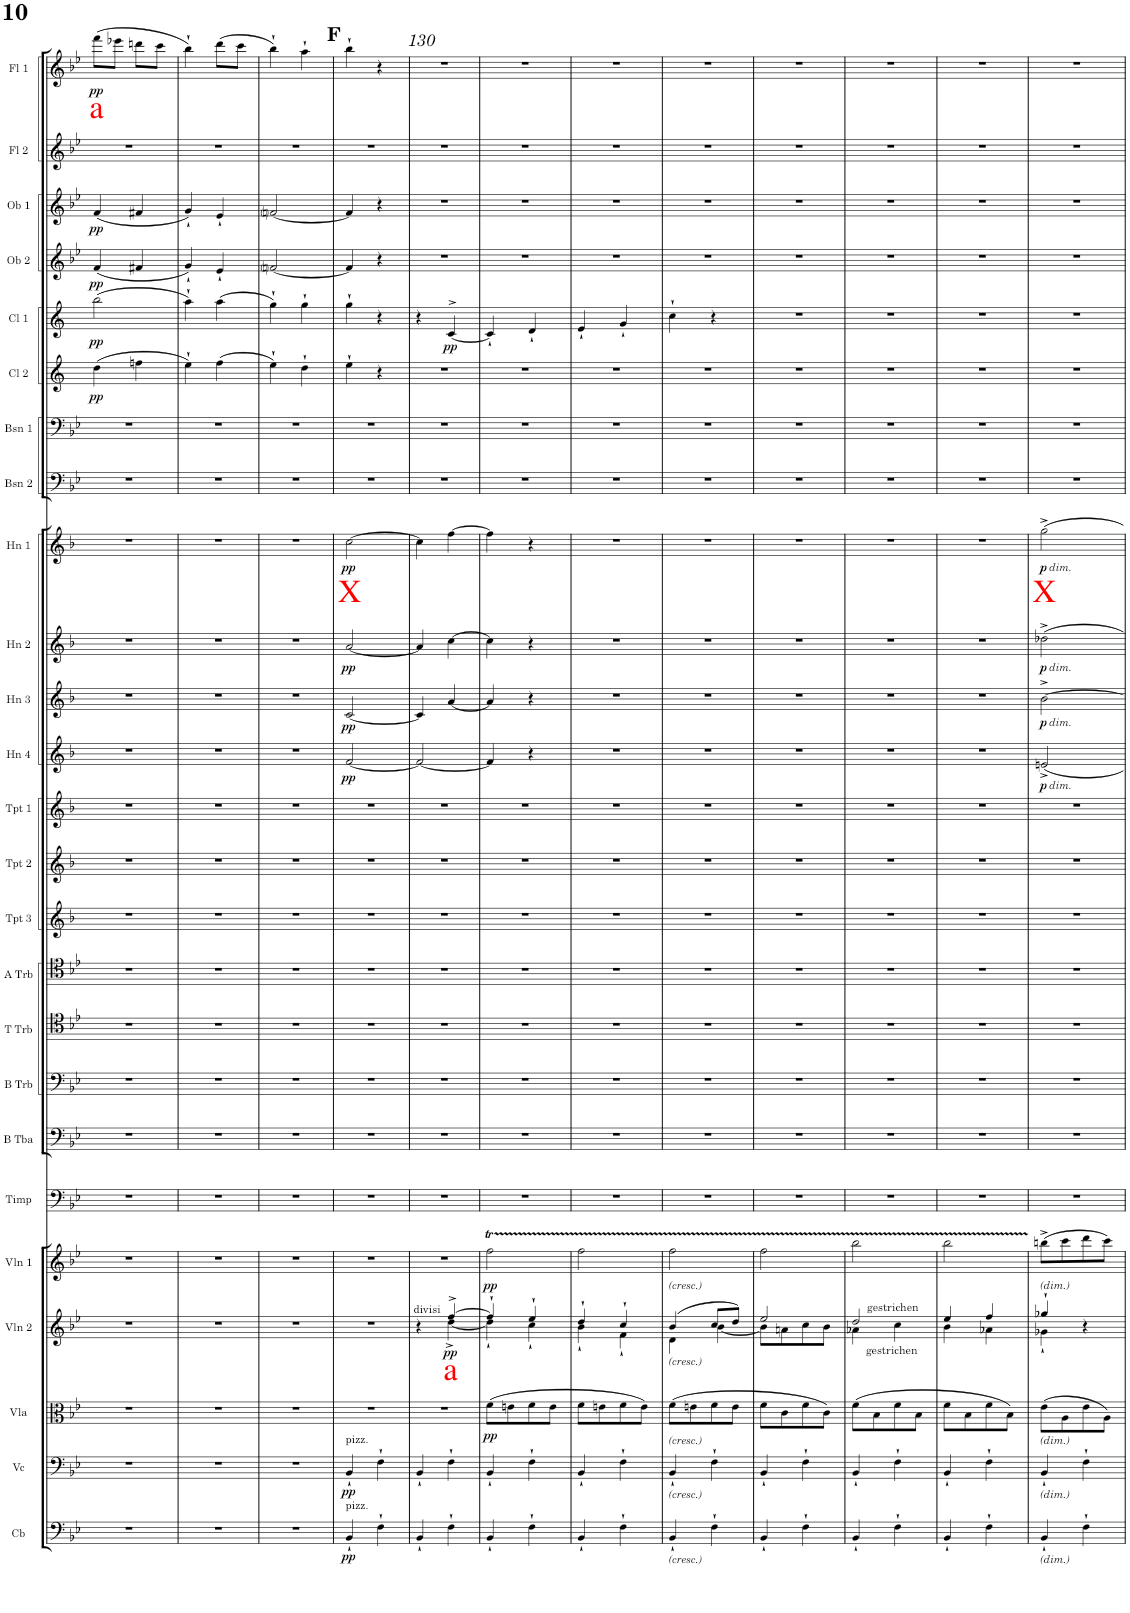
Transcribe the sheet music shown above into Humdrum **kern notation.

**kern	**dynam	**kern	**dynam	**kern	**dynam	**kern	**text	**dynam	**kern	**dynam	**kern	**kern	**kern	**kern	**kern	**kern	**kern	**kern	**kern	**dynam	**kern	**dynam	**kern	**dynam	**kern	**text	**dynam	**kern	**kern	**kern	**dynam	**kern	**dynam	**kern	**dynam	**kern	**dynam	**kern	**kern	**text	**dynam
*part25	*part25	*part24	*part24	*part23	*part23	*part22	*part22	*part22	*part21	*part21	*part20	*part19	*part18	*part17	*part16	*part15	*part14	*part13	*part12	*part12	*part11	*part11	*part10	*part10	*part9	*part9	*part9	*part8	*part7	*part6	*part6	*part5	*part5	*part4	*part4	*part3	*part3	*part2	*part1	*part1	*part1
*staff25	*staff25	*staff24	*staff24	*staff23	*staff23	*staff22	*staff22	*staff22	*staff21	*staff21	*staff20	*staff19	*staff18	*staff17	*staff16	*staff15	*staff14	*staff13	*staff12	*staff12	*staff11	*staff11	*staff10	*staff10	*staff9	*staff9	*staff9	*staff8	*staff7	*staff6	*staff6	*staff5	*staff5	*staff4	*staff4	*staff3	*staff3	*staff2	*staff1	*staff1	*staff1
*I"Contrabass	*	*I"Violoncello	*	*I"Viola	*	*I"Violin 2	*	*	*I"Violin 1	*	*I"Timpani	*I"Bass Tuba	*I"Bass Trombone	*I"Tenor Trombone	*I"Alto Trombone	*I"F Trumpet 3	*I"F Trumpet 2	*I"F Trumpet 1	*I"F Horn 4	*	*I"F Horn 3	*	*I"F Horn 2	*	*I"F Horn 1	*	*	*I"Bassoon 2	*I"Bassoon 1	*I"Bb Clarinet 2	*	*I"Bb Clarinet 1	*	*I"Oboe 2	*	*I"Oboe 1	*	*I"Flute 2	*I"Flute 1	*	*
*I'Cb	*	*I'Vc	*	*I'Vla	*	*I'Vln 2	*	*	*I'Vln 1	*	*I'Timp	*I'B Tba	*I'B Trb	*I'T Trb	*I'A Trb	*I'Tpt 3	*I'Tpt 2	*I'Tpt 1	*I'Hn 4	*	*I'Hn 3	*	*I'Hn 2	*	*I'Hn 1	*	*	*I'Bsn 2	*I'Bsn 1	*I'Cl 2	*	*I'Cl 1	*	*I'Ob 2	*	*I'Ob 1	*	*I'Fl 2	*I'Fl 1	*	*
!!LO:PB:g=z
*clefF4	*	*clefF4	*	*clefC3	*	*clefG2	*	*	*clefG2	*	*clefF4	*clefF4	*clefF4	*clefC4	*clefC4	*clefG2	*clefG2	*clefG2	*clefG2	*	*clefG2	*	*clefG2	*	*clefG2	*	*	*clefF4	*clefF4	*clefG2	*	*clefG2	*	*clefG2	*	*clefG2	*	*clefG2	*clefG2	*	*
*Trd7c12	*	*	*	*	*	*	*	*	*	*	*	*	*	*	*	*Trd-3c-5	*Trd-3c-5	*Trd-3c-5	*Trd4c7	*	*Trd4c7	*	*Trd4c7	*	*Trd4c7	*	*	*	*	*Trd1c2	*	*Trd1c2	*	*	*	*	*	*	*	*	*
*k[b-e-]	*	*k[b-e-]	*	*k[b-e-]	*	*k[b-e-]	*	*	*k[b-e-]	*	*k[b-e-]	*k[b-e-]	*k[b-e-]	*k[b-e-]	*k[b-e-]	*k[b-]	*k[b-]	*k[b-]	*k[b-]	*	*k[b-]	*	*k[b-]	*	*k[b-]	*	*	*k[b-e-]	*k[b-e-]	*k[]	*	*k[]	*	*k[b-e-]	*	*k[b-e-]	*	*k[b-e-]	*k[b-e-]	*	*
*M2/4	*	*M2/4	*	*M2/4	*	*M2/4	*	*	*M2/4	*	*M2/4	*M2/4	*M2/4	*M2/4	*M2/4	*M2/4	*M2/4	*M2/4	*M2/4	*	*M2/4	*	*M2/4	*	*M2/4	*	*	*M2/4	*M2/4	*M2/4	*	*M2/4	*	*M2/4	*	*M2/4	*	*M2/4	*M2/4	*	*
=126	=126	=126	=126	=126	=126	=126	=126	=126	=126	=126	=126	=126	=126	=126	=126	=126	=126	=126	=126	=126	=126	=126	=126	=126	=126	=126	=126	=126	=126	=126	=126	=126	=126	=126	=126	=126	=126	=126	=126	=126	=126
!	!	!	!	!	!	!	!	!	!	!	!	!	!	!	!	!	!	!	!	!	!	!	!	!	!	!	!	!	!	!	!LO:DY:b	!	!LO:DY:b	!	!LO:DY:b	!	!LO:DY:b	!	!	!LO:LY:b:color=#FF0000	!LO:DY:b
2r	.	2r	.	2r	.	2r	.	.	2r	.	2r	2r	2r	2r	2r	2r	2r	2r	2r	.	2r	.	2r	.	2r	.	.	2r	2r	(4dd\	pp	(2bb\	pp	(4f/	pp	(4f/	pp	2r	(8fff\L	a	pp
.	.	.	.	.	.	.	.	.	.	.	.	.	.	.	.	.	.	.	.	.	.	.	.	.	.	.	.	.	.	.	.	.	.	.	.	.	.	.	8eee-X\J	.	.
.	.	.	.	.	.	.	.	.	.	.	.	.	.	.	.	.	.	.	.	.	.	.	.	.	.	.	.	.	.	4ffn\	.	.	.	4f#X/	.	4f#X/	.	.	8dddn\L	.	.
.	.	.	.	.	.	.	.	.	.	.	.	.	.	.	.	.	.	.	.	.	.	.	.	.	.	.	.	.	.	.	.	.	.	.	.	.	.	.	8ccc\J	.	.
=127	=127	=127	=127	=127	=127	=127	=127	=127	=127	=127	=127	=127	=127	=127	=127	=127	=127	=127	=127	=127	=127	=127	=127	=127	=127	=127	=127	=127	=127	=127	=127	=127	=127	=127	=127	=127	=127	=127	=127	=127	=127
2r	.	2r	.	2r	.	2r	.	.	2r	.	2r	2r	2r	2r	2r	2r	2r	2r	2r	.	2r	.	2r	.	2r	.	.	2r	2r	4ee`\)	.	4aa`\)	.	4g`/)	.	4g`/)	.	2r	4bb-`\)	.	.
.	.	.	.	.	.	.	.	.	.	.	.	.	.	.	.	.	.	.	.	.	.	.	.	.	.	.	.	.	.	(4ff\	.	(4aa\	.	4e-`/	.	4e-`/	.	.	(8ddd\L	.	.
.	.	.	.	.	.	.	.	.	.	.	.	.	.	.	.	.	.	.	.	.	.	.	.	.	.	.	.	.	.	.	.	.	.	.	.	.	.	.	8ccc\J	.	.
=128	=128	=128	=128	=128	=128	=128	=128	=128	=128	=128	=128	=128	=128	=128	=128	=128	=128	=128	=128	=128	=128	=128	=128	=128	=128	=128	=128	=128	=128	=128	=128	=128	=128	=128	=128	=128	=128	=128	=128	=128	=128
2r	.	2r	.	2r	.	2r	.	.	2r	.	2r	2r	2r	2r	2r	2r	2r	2r	2r	.	2r	.	2r	.	2r	.	.	2r	2r	4ee`\)	.	4gg`\)	.	[2fni/	.	[2fni/	.	2r	4bb-`\)	.	.
.	.	.	.	.	.	.	.	.	.	.	.	.	.	.	.	.	.	.	.	.	.	.	.	.	.	.	.	.	.	4dd`\	.	4gg`\	.	.	.	.	.	.	4aa`\	.	.
!!LO:REH:place=s1:a:B:cj:enc=none:fs=18:t=F
=129	=129	=129	=129	=129	=129	=129	=129	=129	=129	=129	=129	=129	=129	=129	=129	=129	=129	=129	=129	=129	=129	=129	=129	=129	=129	=129	=129	=129	=129	=129	=129	=129	=129	=129	=129	=129	=129	=129	=129	=129	=129
!	!	!LO:TX:a:t=pizz.	!	!	!	!	!	!	!	!	!	!	!	!	!	!	!	!	!	!	!	!	!	!	!	!	!	!	!	!	!	!	!	!	!	!	!	!	!	!	!
!LO:TX:a:t=pizz.	!	!	!	!	!	!	!	!	!	!	!	!	!	!	!	!	!	!	!	!	!	!	!	!	!	!	!	!	!	!	!	!	!	!	!	!	!	!	!	!	!
!	!LO:DY:b	!	!LO:DY:b	!	!	!	!	!	!	!	!	!	!	!	!	!	!	!	!	!LO:DY:b	!	!LO:DY:b	!	!LO:DY:b	!	!LO:LY:b:color=#FF0000	!LO:DY:b	!	!	!	!	!	!	!	!	!	!	!	!	!	!
4BB-`/	pp	4BB-`/	pp	2r	.	2r	.	.	2r	.	2r	2r	2r	2r	2r	2r	2r	2r	[2f/	pp	[2c/	pp	[2a/	pp	[2cc\	X	pp	2r	2r	4ee`\	.	4gg`\	.	4f/]	.	4f/]	.	2r	4bb-`\	.	.
4F`\	.	4F`\	.	.	.	.	.	.	.	.	.	.	.	.	.	.	.	.	.	.	.	.	.	.	.	.	.	.	.	4r	.	4r	.	4r	.	4r	.	.	4r	.	.
=130	=130	=130	=130	=130	=130	=130	=130	=130	=130	=130	=130	=130	=130	=130	=130	=130	=130	=130	=130	=130	=130	=130	=130	=130	=130	=130	=130	=130	=130	=130	=130	=130	=130	=130	=130	=130	=130	=130	=130	=130	=130
*	*	*	*	*	*	*^	*	*	*	*	*	*	*	*	*	*	*	*	*	*	*	*	*	*	*	*	*	*	*	*	*	*	*	*	*	*	*	*	*	*	*
!	!	!	!	!	!	!LO:TX:a:t=divisi	!	!	!	!	!	!	!	!	!	!	!	!	!	!	!	!	!	!	!	!	!	!	!	!	!	!	!	!	!	!	!	!	!	!	!	!
4BB-`/	.	4BB-`/	.	2r	.	4r	4ryy	.	.	2r	.	2r	2r	2r	2r	2r	2r	2r	2r	2f/_	.	4c/]	.	4a/]	.	4cc\]	.	.	2r	2r	2r	.	4r	.	2r	.	2r	.	2r	2r	.	.
!	!	!	!	!	!	!	!	!LO:LY:b:color=#FF0000	!LO:DY:b	!	!	!	!	!	!	!	!	!	!	!	!	!	!	!	!	!	!	!	!	!	!	!	!	!LO:DY:b	!	!	!	!	!	!	!	!
4F`\	.	4F`\	.	.	.	[4ff^/	[4dd^\	a	pp	.	.	.	.	.	.	.	.	.	.	.	.	[4a/	.	[4cc\	.	[4ff\	.	.	.	.	.	.	[4c^>/	pp	.	.	.	.	.	.	.	.
=131	=131	=131	=131	=131	=131	=131	=131	=131	=131	=131	=131	=131	=131	=131	=131	=131	=131	=131	=131	=131	=131	=131	=131	=131	=131	=131	=131	=131	=131	=131	=131	=131	=131	=131	=131	=131	=131	=131	=131	=131	=131	=131
!	!	!	!	!	!LO:DY:b	!	!	!	!	!	!LO:DY:b	!	!	!	!	!	!	!	!	!	!	!	!	!	!	!	!	!	!	!	!	!	!	!	!	!	!	!	!	!	!	!
4BB-`/	.	4BB-`/	.	(8f\L	pp	4ff`/]	4dd`\]	.	.	2ffT\	pp	2r	2r	2r	2r	2r	2r	2r	2r	4f/]	.	4a/]	.	4cc\]	.	4ff\]	.	.	2r	2r	2r	.	4c`/]	.	2r	.	2r	.	2r	2r	.	.
.	.	.	.	8en\	.	.	.	.	.	.	.	.	.	.	.	.	.	.	.	.	.	.	.	.	.	.	.	.	.	.	.	.	.	.	.	.	.	.	.	.	.	.
4F`\	.	4F`\	.	8f\	.	4ee-`/	4cc`\	.	.	.	.	.	.	.	.	.	.	.	.	4r	.	4r	.	4r	.	4r	.	.	.	.	.	.	4d`/	.	.	.	.	.	.	.	.	.
.	.	.	.	8e\J	.	.	.	.	.	.	.	.	.	.	.	.	.	.	.	.	.	.	.	.	.	.	.	.	.	.	.	.	.	.	.	.	.	.	.	.	.	.
=132	=132	=132	=132	=132	=132	=132	=132	=132	=132	=132	=132	=132	=132	=132	=132	=132	=132	=132	=132	=132	=132	=132	=132	=132	=132	=132	=132	=132	=132	=132	=132	=132	=132	=132	=132	=132	=132	=132	=132	=132	=132	=132
4BB-`/	.	4BB-`/	.	8f\L	.	4dd`/	4b-`\	.	.	2ff\	.	2r	2r	2r	2r	2r	2r	2r	2r	2r	.	2r	.	2r	.	2r	.	.	2r	2r	2r	.	4e`/	.	2r	.	2r	.	2r	2r	.	.
.	.	.	.	8en\	.	.	.	.	.	.	.	.	.	.	.	.	.	.	.	.	.	.	.	.	.	.	.	.	.	.	.	.	.	.	.	.	.	.	.	.	.	.
4F`\	.	4F`\	.	8f\	.	4cc`/	4f`\	.	.	.	.	.	.	.	.	.	.	.	.	.	.	.	.	.	.	.	.	.	.	.	.	.	4g`/	.	.	.	.	.	.	.	.	.
.	.	.	.	8e\J)	.	.	.	.	.	.	.	.	.	.	.	.	.	.	.	.	.	.	.	.	.	.	.	.	.	.	.	.	.	.	.	.	.	.	.	.	.	.
=133	=133	=133	=133	=133	=133	=133	=133	=133	=133	=133	=133	=133	=133	=133	=133	=133	=133	=133	=133	=133	=133	=133	=133	=133	=133	=133	=133	=133	=133	=133	=133	=133	=133	=133	=133	=133	=133	=133	=133	=133	=133	=133
!	!	!	!	!	!	!	!	!	!	!LO:TX:b:i:t=(cresc.)	!	!	!	!	!	!	!	!	!	!	!	!	!	!	!	!	!	!	!	!	!	!	!	!	!	!	!	!	!	!	!	!
!	!	!	!	!	!	!LO:TX:b:i:t=(cresc.)	!	!	!	!	!	!	!	!	!	!	!	!	!	!	!	!	!	!	!	!	!	!	!	!	!	!	!	!	!	!	!	!	!	!	!	!
!	!	!	!	!LO:TX:b:i:t=(cresc.)	!	!	!	!	!	!	!	!	!	!	!	!	!	!	!	!	!	!	!	!	!	!	!	!	!	!	!	!	!	!	!	!	!	!	!	!	!	!
!	!	!LO:TX:b:i:t=(cresc.)	!	!	!	!	!	!	!	!	!	!	!	!	!	!	!	!	!	!	!	!	!	!	!	!	!	!	!	!	!	!	!	!	!	!	!	!	!	!	!	!
!LO:TX:b:i:t=(cresc.)	!	!	!	!	!	!	!	!	!	!	!	!	!	!	!	!	!	!	!	!	!	!	!	!	!	!	!	!	!	!	!	!	!	!	!	!	!	!	!	!	!	!
4BB-`/	.	4BB-`/	.	(8f\L	.	(4b-/	4d\	.	.	2ff\	.	2r	2r	2r	2r	2r	2r	2r	2r	2r	.	2r	.	2r	.	2r	.	.	2r	2r	2r	.	4cc`\	.	2r	.	2r	.	2r	2r	.	.
.	.	.	.	8en\	.	.	.	.	.	.	.	.	.	.	.	.	.	.	.	.	.	.	.	.	.	.	.	.	.	.	.	.	.	.	.	.	.	.	.	.	.	.
4F`\	.	4F`\	.	8f\	.	8cc/L	[4b-\	.	.	.	.	.	.	.	.	.	.	.	.	.	.	.	.	.	.	.	.	.	.	.	.	.	4r	.	.	.	.	.	.	.	.	.
.	.	.	.	8e\J	.	8dd/J)	.	.	.	.	.	.	.	.	.	.	.	.	.	.	.	.	.	.	.	.	.	.	.	.	.	.	.	.	.	.	.	.	.	.	.	.
=134	=134	=134	=134	=134	=134	=134	=134	=134	=134	=134	=134	=134	=134	=134	=134	=134	=134	=134	=134	=134	=134	=134	=134	=134	=134	=134	=134	=134	=134	=134	=134	=134	=134	=134	=134	=134	=134	=134	=134	=134	=134	=134
4BB-`/	.	4BB-`/	.	8f\L	.	2ee-/	8b-\L]	.	.	2ff\	.	2r	2r	2r	2r	2r	2r	2r	2r	2r	.	2r	.	2r	.	2r	.	.	2r	2r	2r	.	2r	.	2r	.	2r	.	2r	2r	.	.
.	.	.	.	8c\	.	.	8an\	.	.	.	.	.	.	.	.	.	.	.	.	.	.	.	.	.	.	.	.	.	.	.	.	.	.	.	.	.	.	.	.	.	.	.
4F`\	.	4F`\	.	8f\	.	.	8cc\	.	.	.	.	.	.	.	.	.	.	.	.	.	.	.	.	.	.	.	.	.	.	.	.	.	.	.	.	.	.	.	.	.	.	.
.	.	.	.	8c\J)	.	.	8b-\J	.	.	.	.	.	.	.	.	.	.	.	.	.	.	.	.	.	.	.	.	.	.	.	.	.	.	.	.	.	.	.	.	.	.	.
=135	=135	=135	=135	=135	=135	=135	=135	=135	=135	=135	=135	=135	=135	=135	=135	=135	=135	=135	=135	=135	=135	=135	=135	=135	=135	=135	=135	=135	=135	=135	=135	=135	=135	=135	=135	=135	=135	=135	=135	=135	=135	=135
!	!	!	!	!	!	!LO:TX:a:t=gestrichen	!	!	!	!	!	!	!	!	!	!	!	!	!	!	!	!	!	!	!	!	!	!	!	!	!	!	!	!	!	!	!	!	!	!	!	!
!	!	!	!	!	!	!LO:TX:a:t=gestrichen	!	!	!	!	!	!	!	!	!	!	!	!	!	!	!	!	!	!	!	!	!	!	!	!	!	!	!	!	!	!	!	!	!	!	!	!
4BB-`/	.	4BB-`/	.	(8f\L	.	2dd/	4a-X\	.	.	2bb-\	.	2r	2r	2r	2r	2r	2r	2r	2r	2r	.	2r	.	2r	.	2r	.	.	2r	2r	2r	.	2r	.	2r	.	2r	.	2r	2r	.	.
.	.	.	.	8B-\	.	.	.	.	.	.	.	.	.	.	.	.	.	.	.	.	.	.	.	.	.	.	.	.	.	.	.	.	.	.	.	.	.	.	.	.	.	.
4F`\	.	4F`\	.	8f\	.	.	4cc\	.	.	.	.	.	.	.	.	.	.	.	.	.	.	.	.	.	.	.	.	.	.	.	.	.	.	.	.	.	.	.	.	.	.	.
.	.	.	.	8B-\J	.	.	.	.	.	.	.	.	.	.	.	.	.	.	.	.	.	.	.	.	.	.	.	.	.	.	.	.	.	.	.	.	.	.	.	.	.	.
=136	=136	=136	=136	=136	=136	=136	=136	=136	=136	=136	=136	=136	=136	=136	=136	=136	=136	=136	=136	=136	=136	=136	=136	=136	=136	=136	=136	=136	=136	=136	=136	=136	=136	=136	=136	=136	=136	=136	=136	=136	=136	=136
4BB-`/	.	4BB-`/	.	8f\L	.	4ee-/	4b-\	.	.	2bb-TTT\	.	2r	2r	2r	2r	2r	2r	2r	2r	2r	.	2r	.	2r	.	2r	.	.	2r	2r	2r	.	2r	.	2r	.	2r	.	2r	2r	.	.
.	.	.	.	8B-\	.	.	.	.	.	.	.	.	.	.	.	.	.	.	.	.	.	.	.	.	.	.	.	.	.	.	.	.	.	.	.	.	.	.	.	.	.	.
4F`\	.	4F`\	.	8f\	.	4ff/	4a-X\	.	.	.	.	.	.	.	.	.	.	.	.	.	.	.	.	.	.	.	.	.	.	.	.	.	.	.	.	.	.	.	.	.	.	.
.	.	.	.	8B-\J)	.	.	.	.	.	.	.	.	.	.	.	.	.	.	.	.	.	.	.	.	.	.	.	.	.	.	.	.	.	.	.	.	.	.	.	.	.	.
=137	=137	=137	=137	=137	=137	=137	=137	=137	=137	=137	=137	=137	=137	=137	=137	=137	=137	=137	=137	=137	=137	=137	=137	=137	=137	=137	=137	=137	=137	=137	=137	=137	=137	=137	=137	=137	=137	=137	=137	=137	=137	=137
!	!	!	!	!	!	!	!	!	!	!	!	!	!	!	!	!	!	!	!	!	!	!	!	!	!	!LO:TX:b:i:t=dim.	!	!	!	!	!	!	!	!	!	!	!	!	!	!	!	!
!	!	!	!	!	!	!	!	!	!	!	!	!	!	!	!	!	!	!	!	!	!	!	!	!LO:TX:b:i:t=dim.	!	!	!	!	!	!	!	!	!	!	!	!	!	!	!	!	!	!
!	!	!	!	!	!	!	!	!	!	!	!	!	!	!	!	!	!	!	!	!	!	!LO:TX:b:i:t=dim.	!	!	!	!	!	!	!	!	!	!	!	!	!	!	!	!	!	!	!	!
!	!	!	!	!	!	!	!	!	!	!	!	!	!	!	!	!	!	!	!	!LO:TX:b:i:t=dim.	!	!	!	!	!	!	!	!	!	!	!	!	!	!	!	!	!	!	!	!	!	!
!	!	!	!	!	!	!	!	!	!	!LO:TX:b:i:t=(dim.)	!	!	!	!	!	!	!	!	!	!	!	!	!	!	!	!	!	!	!	!	!	!	!	!	!	!	!	!	!	!	!	!
!	!	!	!	!LO:TX:b:i:t=(dim.)	!	!	!	!	!	!	!	!	!	!	!	!	!	!	!	!	!	!	!	!	!	!	!	!	!	!	!	!	!	!	!	!	!	!	!	!	!	!
!	!	!LO:TX:b:i:t=(dim.)	!	!	!	!	!	!	!	!	!	!	!	!	!	!	!	!	!	!	!	!	!	!	!	!	!	!	!	!	!	!	!	!	!	!	!	!	!	!	!	!
!LO:TX:b:i:t=(dim.)	!	!	!	!	!	!	!	!	!	!	!	!	!	!	!	!	!	!	!	!	!	!	!	!	!	!	!	!	!	!	!	!	!	!	!	!	!	!	!	!	!	!
!	!	!	!	!	!	!	!	!	!	!	!	!	!	!	!	!	!	!	!	!	!LO:DY:b	!	!LO:DY:b	!	!LO:DY:b	!	!LO:LY:b:color=#FF0000	!LO:DY:b	!	!	!	!	!	!	!	!	!	!	!	!	!	!
4BB-`/	.	4BB-`/	.	(8e-\L	.	4gg-X`/	4g-X`\	.	.	(8bbn^\L	.	2r	2r	2r	2r	2r	2r	2r	2r	2en^/	p	[2b-^\	p	2dd-X^\	p	2gg^\	X	p	2r	2r	2r	.	2r	.	2r	.	2r	.	2r	2r	.	.
.	.	.	.	8A\	.	.	.	.	.	8ccc\	.	.	.	.	.	.	.	.	.	.	.	.	.	.	.	.	.	.	.	.	.	.	.	.	.	.	.	.	.	.	.	.
4F`\	.	4F`\	.	8e-\	.	4r	4ryy	.	.	8ddd\	.	.	.	.	.	.	.	.	.	.	.	.	.	.	.	.	.	.	.	.	.	.	.	.	.	.	.	.	.	.	.	.
.	.	.	.	8A\J)	.	.	.	.	.	8ccc\J)	.	.	.	.	.	.	.	.	.	.	.	.	.	.	.	.	.	.	.	.	.	.	.	.	.	.	.	.	.	.	.	.
*	*	*	*	*	*	*v	*v	*	*	*	*	*	*	*	*	*	*	*	*	*	*	*	*	*	*	*	*	*	*	*	*	*	*	*	*	*	*	*	*	*	*	*
=	=	=	=	=	=	=	=	=	=	=	=	=	=	=	=	=	=	=	=	=	=	=	=	=	=	=	=	=	=	=	=	=	=	=	=	=	=	=	=	=	=
*-	*-	*-	*-	*-	*-	*-	*-	*-	*-	*-	*-	*-	*-	*-	*-	*-	*-	*-	*-	*-	*-	*-	*-	*-	*-	*-	*-	*-	*-	*-	*-	*-	*-	*-	*-	*-	*-	*-	*-	*-	*-
